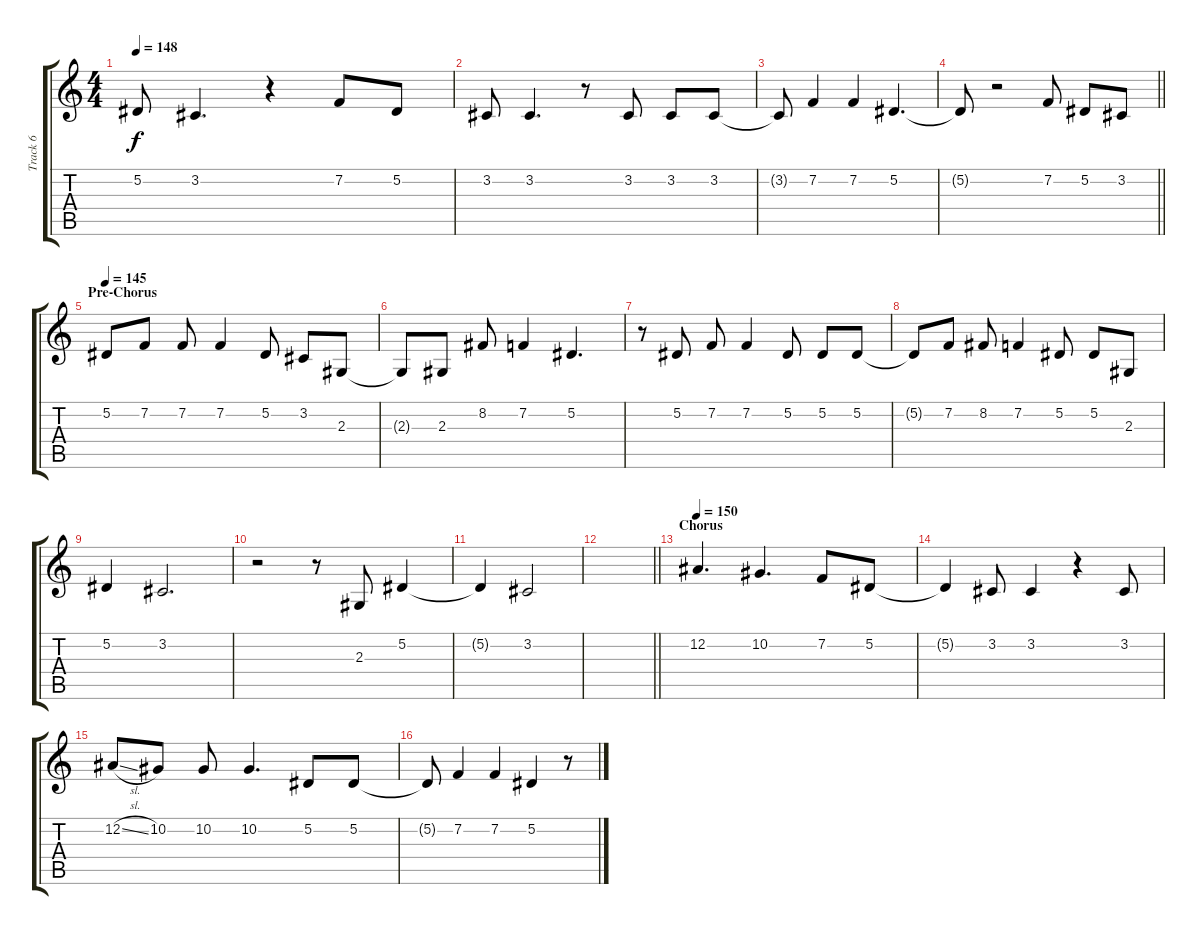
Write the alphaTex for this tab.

\track ("Track 6" "Track 6") {instrument oboe}
\staff {score tabs}
\tuning (Eb4 Bb3 Gb3 Db3 Ab2 Db2) {hide}
\ts (4 4)
\tempo 148
\clef g2
\ks c
5.2{t}.8{dy f} 3.2.4{d} r.4 7.2.8 5.2.8 |
3.2.8 3.2.4{d} r.8 3.2.8 3.2.8 3.2.8 |
3.2{t}.8 7.2.4 7.2.4 5.2.4{d} |
\barLineRight lightlight
5.2{t}.8 r.2 7.2.8 5.2.8 3.2.8 |
\section ("" "Pre-Chorus")
\tempo 145
5.2.8 7.2.8 7.2.8 7.2.4 5.2.8 3.2.8 2.3.8 |
2.3{t}.8 2.3.8 8.2.8 7.2.4 5.2.4{d} |
r.8 5.2.8 7.2.8 7.2.4 5.2.8 5.2.8 5.2.8 |
5.2{t}.8 7.2.8 8.2.8 7.2.4 5.2.8 5.2.8 2.3.8 |
5.2.4 3.2.2{d} |
r.2 r.8 2.3.8 5.2.4 |
5.2{t}.4 3.2.2 |
\barLineRight lightlight
|
\section ("" "Chorus")
\tempo 150
12.2.4{d} 10.2.4{d} 7.2.8 5.2.8 |
5.2{t}.4 3.2.8 3.2.4 r.4 3.2.8 |
12.2{sl}.8 10.2.8 10.2.8 10.2.4{d} 5.2.8 5.2.8 |
5.2{t}.8 7.2.4 7.2.4 5.2.4 r.8
